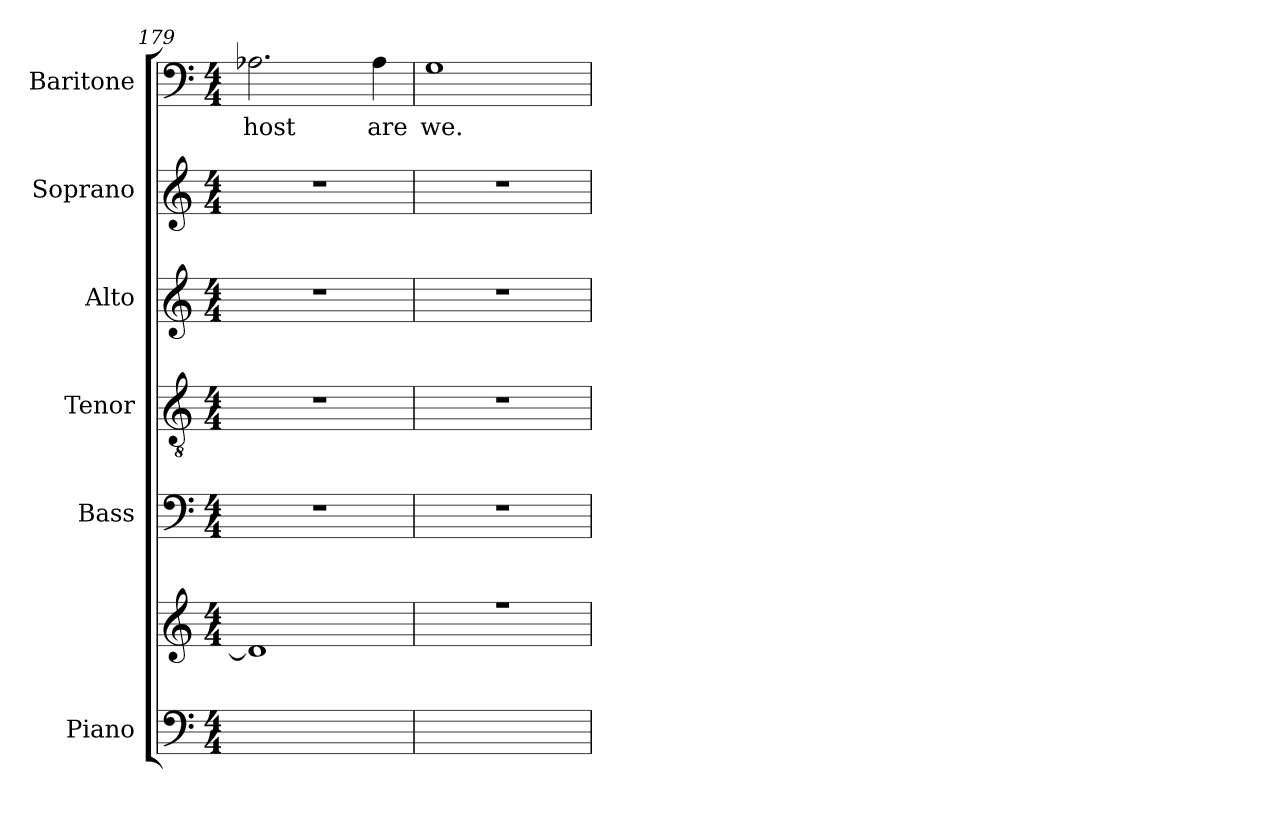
**kern	**kern	**kern	**kern	**kern	**kern	**kern	**text
*part6	*part6	*part5	*part4	*part3	*part2	*part1	*part1
*staff7	*staff6	*staff5	*staff4	*staff3	*staff2	*staff1	*staff1
*I"Piano	*	*I"Bass	*I"Tenor	*I"Alto	*I"Soprano	*I"Baritone	*
*	*	*I'B	*I'T	*I'A	*I'S	*	*
*clefF4	*clefG2	*clefF4	*clefGv2	*clefG2	*clefG2	*clefF4	*
*k[]	*k[]	*k[]	*k[]	*k[]	*k[]	*k[]	*
*C:	*C:	*C:	*C:	*C:	*C:	*C:	*
*M4/4	*M4/4	*M4/4	*M4/4	*M4/4	*M4/4	*M4/4	*
=179	=179	=179	=179	=179	=179	=179	=179
*^	*^	*	*	*	*	*	*
!	!	!	!	!	!	!	!	!	!LO:LY:b
4ryy	1ryy	1d-]	1ryy	1r	1r	1r	1r	2.A-X	host
4ryy	.	.	.	.	.	.	.	.	.
4ryy	.	.	.	.	.	.	.	.	.
!	!	!	!	!	!	!	!	!	!LO:LY:b
4ryy	.	.	.	.	.	.	.	4A-	are
=180	=180	=180	=180	=180	=180	=180	=180	=180	=180
!	!	!	!	!	!	!	!	!	!LO:LY:b
1ryy	4ryy	1r	1ryy	1r	1r	1r	1r	1G	we.
.	4ryy	.	.	.	.	.	.	.	.
.	4ryy	.	.	.	.	.	.	.	.
.	4ryy	.	.	.	.	.	.	.	.
*v	*v	*	*	*	*	*	*	*	*
*	*v	*v	*	*	*	*	*	*
=	=	=	=	=	=	=	=
*-	*-	*-	*-	*-	*-	*-	*-
